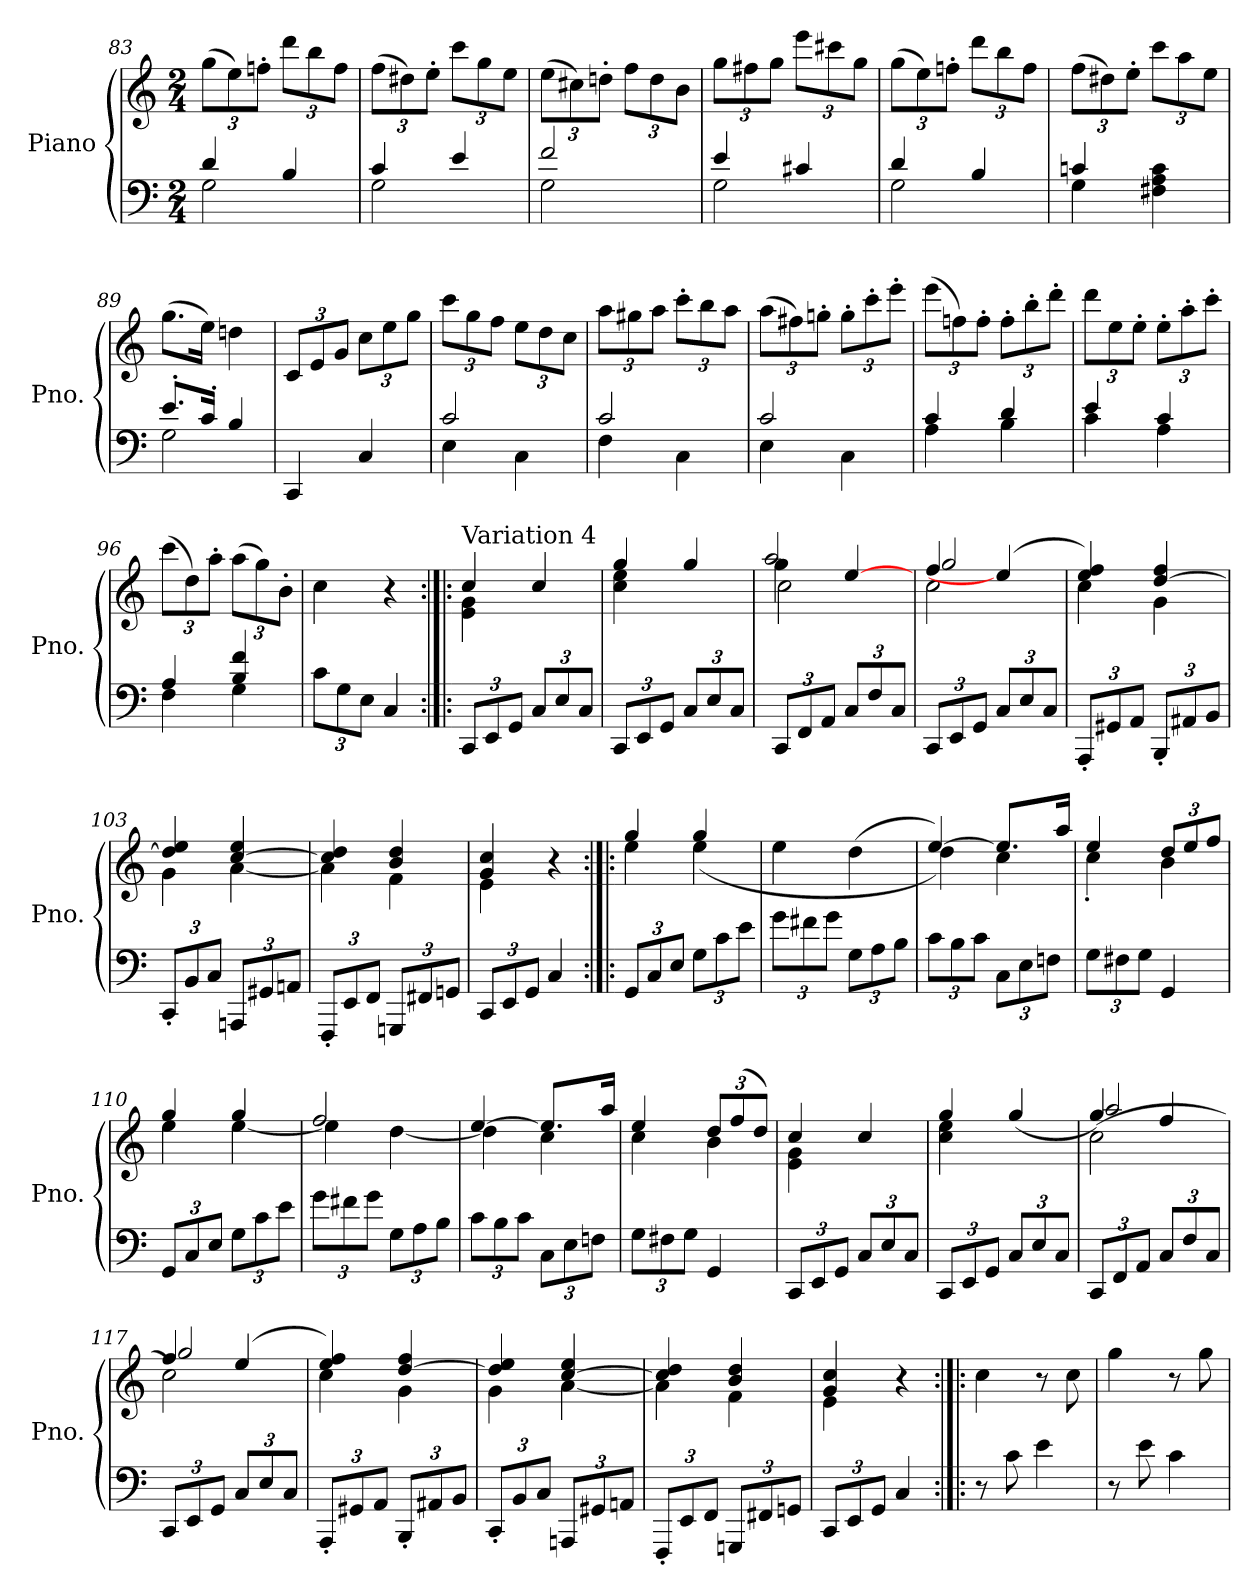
**kern	**kern
*part1	*part1
*staff2	*staff1
*I"Piano	*
*I'Pno.	*
*clefF4	*clefG2
*k[]	*k[]
*M2/4	*M2/4
=83	=83
*^	*
*	*	*Xbrackettup
4d/	2G\	(>12gg\L
.	.	12ee\)
.	.	12ffn'\J
4B/	.	12ddd\L
.	.	12bb\
.	.	12ff\J
=84	=84	=84
4c/	2G\	(>12ff\L
.	.	12dd#X\)
.	.	12ee'\J
4e/	.	12ccc\L
.	.	12gg\
.	.	12ee\J
=85	=85	=85
2f/	2G\	(>12ee\L
.	.	12cc#X\)
.	.	12ddn'\J
.	.	12ff\L
.	.	12dd\
.	.	12b\J
=86	=86	=86
4e/	2G\	12gg\L
.	.	12ff#X\
.	.	12gg\J
4c#X/	.	12eee\L
.	.	12ccc#X\
.	.	12gg\J
=87	=87	=87
4d/	2G\	(>12gg\L
.	.	12ee\)
.	.	12ffn'\J
4B/	.	12ddd\L
.	.	12bb\
.	.	12ff\J
=88	=88	=88
4cn/	4G\	(>12ff\L
.	.	12dd#X\)
.	.	12ee'\J
4ryy	4F#X\ 4A\ 4c\	12ccc\L
.	.	12aa\
.	.	12ee\J
=89	=89	=89
8.e'/L	2G\	(>8.gg\L
16c'/Jk	.	16ee\Jk)
4B/	.	4ddn\
*v	*v	*
!!LO:LB:g=z
=90	=90
4CC/	12c/L
.	12e/
.	12g/J
4C/	12cc\L
.	12ee\
.	12gg\J
=91	=91
*^	*
2c/	4E\	12ccc\L
.	.	12gg\
.	.	12ff\J
.	4C\	12ee\L
.	.	12dd\
.	.	12cc\J
=92	=92	=92
2c/	4F\	12aa\L
.	.	12gg#X\
.	.	12aa\J
.	4C\	12ccc'\L
.	.	12bb\
.	.	12aa\J
=93	=93	=93
2c/	4E\	(>12aa\L
.	.	12ff#X\)
.	.	12ggn'\J
.	4C\	12gg'\L
.	.	12ccc'\
.	.	12eee'\J
=94	=94	=94
4c/	4A\	(>12eee\L
.	.	12ffn\)
.	.	12ff'\J
4d/	4B\	12ff'\L
.	.	12bb'\
.	.	12ddd'\J
=95	=95	=95
4e/	4c\	12ddd\L
.	.	12ee\
.	.	12ee'\J
4c/	4A\	12ee'\L
.	.	12aa'\
.	.	12ccc'\J
=96	=96	=96
4A/	4F\	(>12ccc\L
.	.	12dd\)
.	.	12aa'\J
4B/ 4f/	4G\	(>12aa\L
.	.	12gg\)
.	.	12b'\J
*v	*v	*
=97	=97
*Xbrackettup	*
12c\L	4cc\
12G\	.
12E\J	.
4C/	4r
!!LO:PB:g=z
=98:|!|:	=98:|!|:
*	*^
!	!LO:TX:a:t=Variation 4	!
12CC/L	4cc/	4e\ 4g\
12EE/	.	.
12GG/J	.	.
12C/L	4cc/	4ryy
12E/	.	.
12C/J	.	.
=99	=99	=99
12CC/L	4gg/	4cc\ 4ee\
12EE/	.	.
12GG/J	.	.
12C/L	4gg/	4ryy
12E/	.	.
12C/J	.	.
=100	=100	=100
*	*	*^
12CC/L	4gg\	2aa/	2cc\
12FF/	.	.	.
12AA/J	.	.	.
12C/L	[4ee/	.	.
12F/	.	.	.
12C/J	.	.	.
=101	=101	=101	=101
12CC/L	4ff/	2gg/	2cc\
12EE/	.	.	.
12GG/J	.	.	.
12C/L	(>4ee/]	.	.
12E/	.	.	.
12C/J	.	.	.
*	*	*v	*v
=102	=102	=102
12AAA'/L	4ee/ 4ff/)	4cc\
12GG#X/	.	.
12AA/J	.	.
12BBB'/L	[4dd/ 4ff/	4g\
12AA#X/	.	.
12BB/J	.	.
=103	=103	=103
12CC'/L	4dd/] 4ee/	4g\
12BB/	.	.
12C/J	.	.
12AAAn/L	[4cc/ 4ee/	[4a\
12GG#X/	.	.
12AAn/J	.	.
=104	=104	=104
12FFF'/L	4cc/] 4dd/	4a\]
12EE/	.	.
12FF/J	.	.
12GGGn/L	4b/ 4dd/	4f\
12FF#X/	.	.
12GGn/J	.	.
=105	=105	=105
12CC/L	4g/ 4cc/	4e\
12EE/	.	.
12GG/J	.	.
4C/	4r	4ryy
!!LO:LB:g=z	!!
=106:|!|:	=106:|!|:	=106:|!|:
12GG/L	4gg/	4ee\
12C/	.	.
12E/J	.	.
12G\L	4gg/	(<4ee\
12c\	.	.
12e\J	.	.
*	*v	*v
=107	=107
12g\L	4ee\
12f#X\	.
12g\J	.
12G\L	(>4dd\
12A\	.
12B\J	.
=108	=108
*	*^
12c\L	[4ee/)	4dd\)
12B\	.	.
12c\J	.	.
12C\L	8.ee/L]	4cc\
12E\	.	.
12Fn\J	.	.
.	16aa/Jk	.
=109	=109	=109
12G\L	4ee/	4cc'\
12F#X\	.	.
12G\J	.	.
4GG/	12dd/L	4b\
.	12ee/	.
.	12ff/J	.
=110	=110	=110
12GG/L	4gg/	4ee\
12C/	.	.
12E/J	.	.
12G\L	4gg/	[4ee\
12c\	.	.
12e\J	.	.
=111	=111	=111
12g\L	2ff/	4ee\]
12f#X\	.	.
12g\J	.	.
12G\L	.	[4dd\
12A\	.	.
12B\J	.	.
=112	=112	=112
12c\L	[4ee/	4dd\]
12B\	.	.
12c\J	.	.
12C\L	8.ee/L]	4cc\
12E\	.	.
12Fn\J	.	.
.	16aa/Jk	.
=113	=113	=113
12G\L	4ee/	4cc\
12F#X\	.	.
12G\J	.	.
4GG/	12dd/L	4b\
.	(>12ff/	.
.	12dd/J)	.
!!LO:LB:g=z	!!
=114	=114	=114
12CC/L	4cc/	4e\ 4g\
12EE/	.	.
12GG/J	.	.
12C/L	4cc/	4ryy
12E/	.	.
12C/J	.	.
=115	=115	=115
12CC/L	4gg/	4cc\ 4ee\
12EE/	.	.
12GG/J	.	.
12C/L	(<4gg/	4ryy
12E/	.	.
12C/J	.	.
=116	=116	=116
*	*	*^
12CC/L	4gg/)	2aa/	(<2cc\
12FF/	.	.	.
12AA/J	.	.	.
12C/L	4ff/	.	.
12F/	.	.	.
12C/J	.	.	.
=117	=117	=117	=117
12CC/L	4ff/	2gg/	2cc\)
12EE/	.	.	.
12GG/J	.	.	.
12C/L	(>4ee/	.	.
12E/	.	.	.
12C/J	.	.	.
*	*	*v	*v
=118	=118	=118
12AAA'/L	4ee/ 4ff/)	4cc\
12GG#X/	.	.
12AA/J	.	.
12BBB'/L	[4dd/ 4ff/	4g\
12AA#X/	.	.
12BB/J	.	.
=119	=119	=119
12CC'/L	4dd/] 4ee/	4g\
12BB/	.	.
12C/J	.	.
12AAAn/L	[4cc/ 4ee/	[4a\
12GG#X/	.	.
12AAn/J	.	.
=120	=120	=120
12FFF'/L	4cc/] 4dd/	4a\]
12EE/	.	.
12FF/J	.	.
12GGGn/L	4b/ 4dd/	4f\
12FF#X/	.	.
12GGn/J	.	.
=121	=121	=121
12CC/L	4g/ 4cc/	4e\
12EE/	.	.
12GG/J	.	.
4C/	4r	4ryy
!!LO:PB:g=z
=122:|!|:	=122:|!|:	=122:|!|:
!	!LO:TX:a:t=Variation 5	!
*	*v	*v
8r	4cc\
8c\	.
4e\	8r
.	8cc\
=123	=123
8r	4gg\
8e\	.
4c\	8r
.	8gg\
=	=
*-	*-
